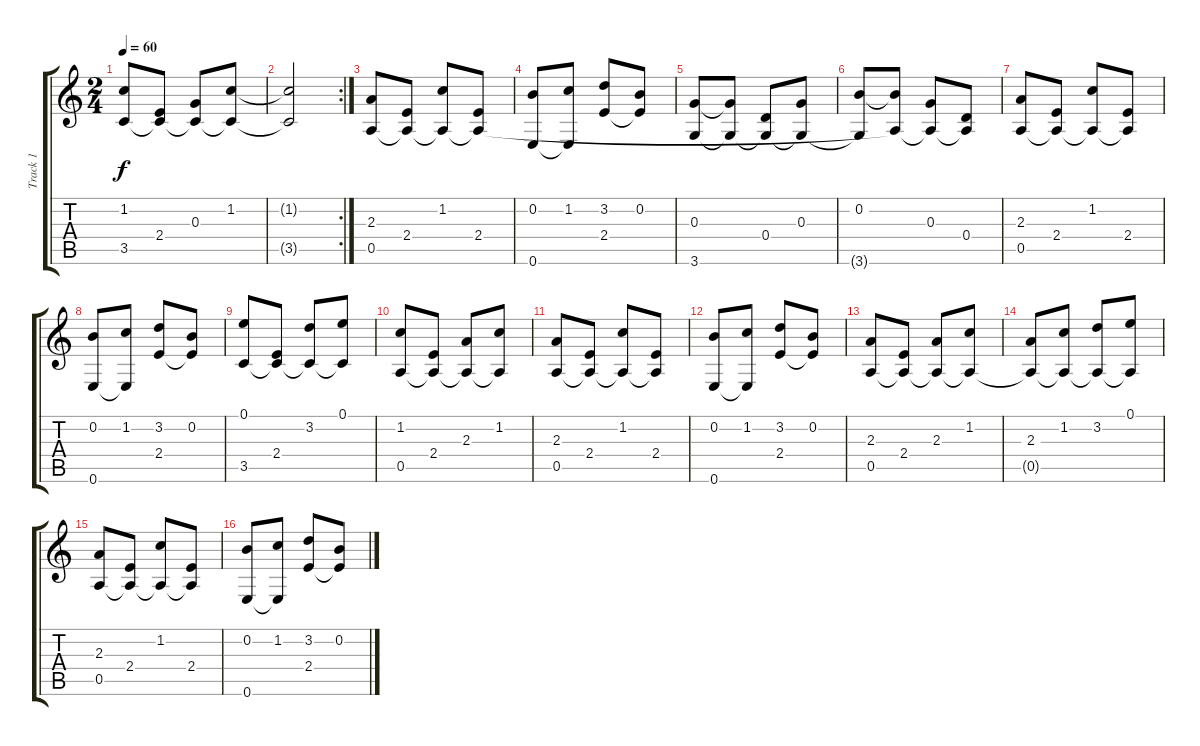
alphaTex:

\track ("Track 1" "Track 1") {instrument acousticguitarsteel}
\staff {score tabs}
\tuning (E4 B3 G3 D3 A2 E2) {hide}
\ts (2 4)
\tempo 60
\clef g2
\ks c
(1.2 3.5).8{dy f} (2.4 3.5{t}).8 (0.3 3.5{t}).8 (1.2 3.5{t}).8 |
\rc 2
(1.2{t} 3.5{t}).2 |
(2.3 0.5).8 (2.4 0.5{t}).8 (1.2 0.5{t}).8 (2.4 0.5{t}).8 |
(0.2 0.6).8 (1.2 0.6{t}).8 (3.2 2.4).8 (0.2 2.4{t}).8 |
(0.3 3.6).8 (0.3{t} 3.6{t}).8 (0.4 3.6{t}).8 (0.3 3.6{t}).8 |
(0.2 3.6{t}).8 (0.2{t} 0.5{t}).8 (0.3 0.5{t}).8 (0.4 0.5{t}).8 |
(2.3 0.5).8 (2.4 0.5{t}).8 (1.2 0.5{t}).8 (2.4 0.5{t}).8 |
(0.2 0.6).8 (1.2 0.6{t}).8 (3.2 2.4).8 (0.2 2.4{t}).8 |
(0.1 3.5).8 (2.4 3.5{t}).8 (3.2 3.5{t}).8 (0.1 3.5{t}).8 |
(1.2 0.5).8 (2.4 0.5{t}).8 (2.3 0.5{t}).8 (1.2 0.5{t}).8 |
(2.3 0.5).8 (2.4 0.5{t}).8 (1.2 0.5{t}).8 (2.4 0.5{t}).8 |
(0.2 0.6).8 (1.2 0.6{t}).8 (3.2 2.4).8 (0.2 2.4{t}).8 |
(2.3 0.5).8 (2.4 0.5{t}).8 (2.3 0.5{t}).8 (1.2 0.5{t}).8 |
(2.3 0.5{t}).8 (1.2 0.5{t}).8 (3.2 0.5{t}).8 (0.1 0.5{t}).8 |
(2.3 0.5).8 (2.4 0.5{t}).8 (1.2 0.5{t}).8 (2.4 0.5{t}).8 |
(0.2 0.6).8 (1.2 0.6{t}).8 (3.2 2.4).8 (0.2 2.4{t}).8
